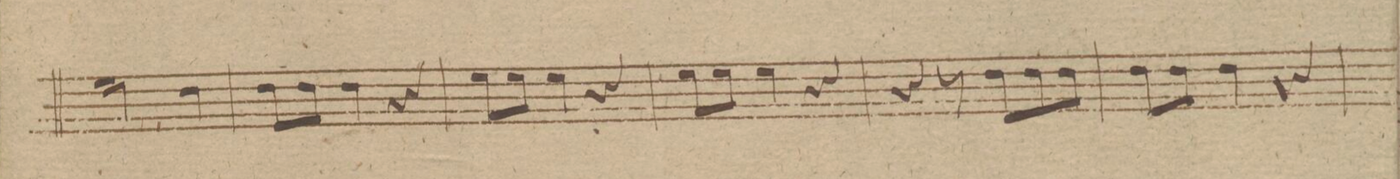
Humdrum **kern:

**kern	**dynam
*I"Clarini 1mo in E	*
*clefG2	*
*k[f#c#g#d#]	*
*M3/4	*
2gg#	.
4ff#	.
=54	=54
8ff#L	.
8ff#J	.
4ff#	.
4r	.
=55	=55
8gg#L	.
8gg#J	.
4gg#	.
4r	.
=56	=56
8gg#L	.
8gg#J	.
4gg#	.
4r	.
=57	=57
4r	.
8r	.
8ff#L	.
8ff#	.
8ff#J	.
=58	=58
8ff#L	.
8ff#J	.
4ff#	.
4r	.
=59	=59
*-	*-
